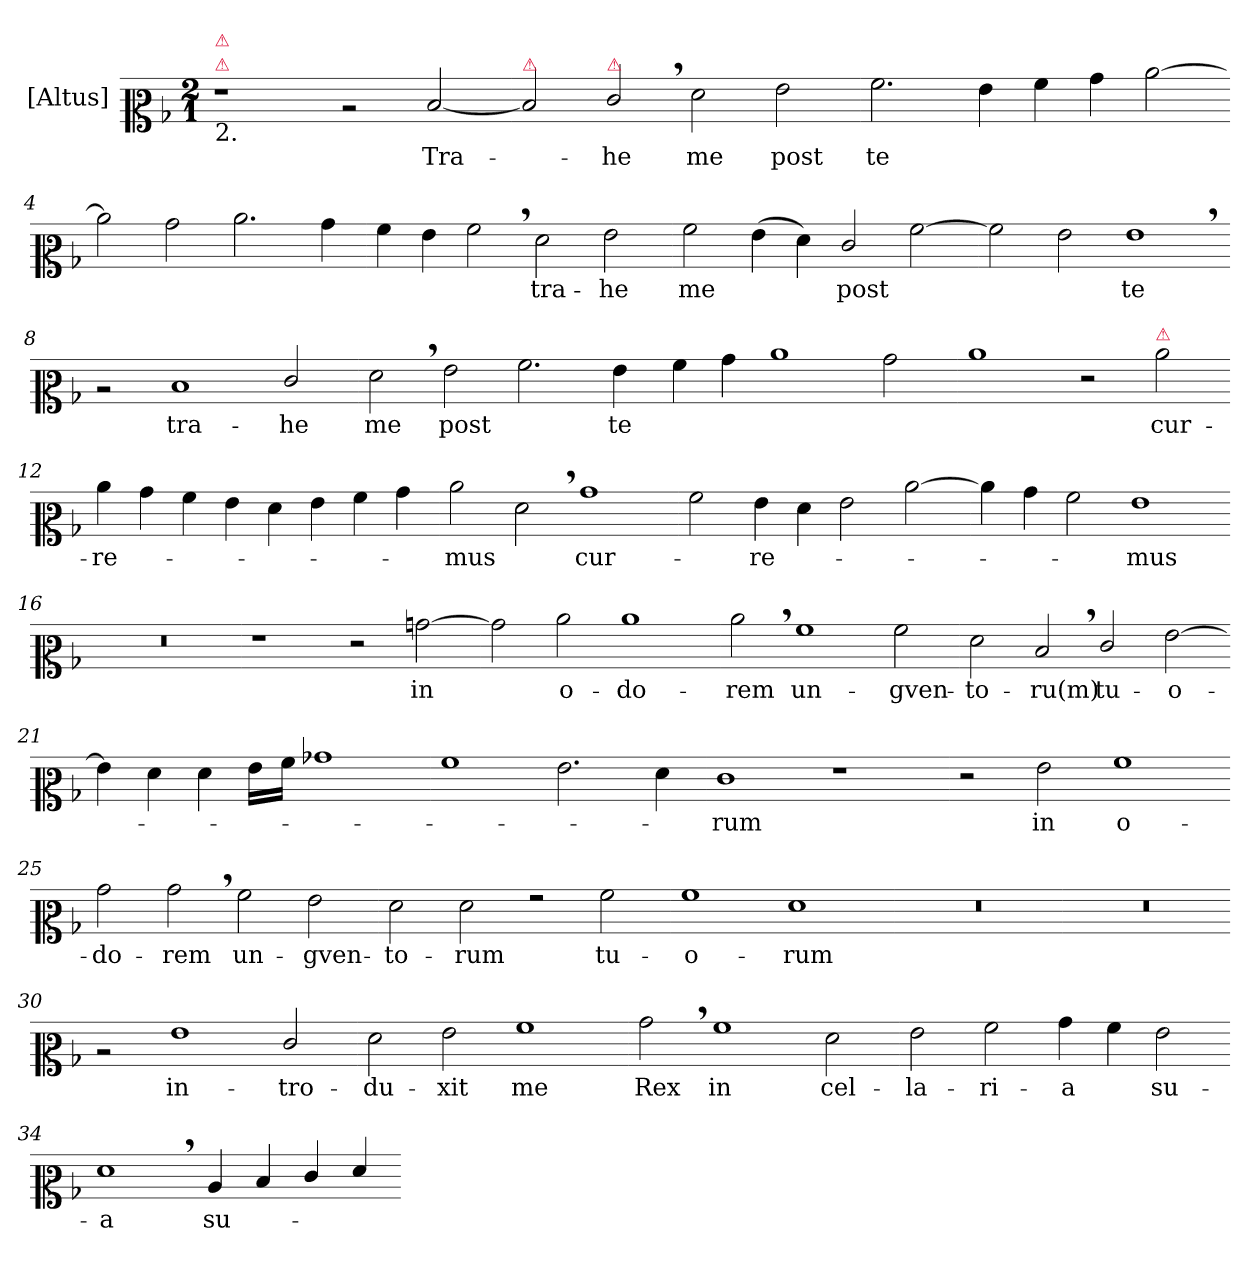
**kern	**text
*part1	*part1
*staff1	*staff1
*I"[Altus]	*
*clefC2	*
*k[b-]	*
*M2/1	*
=1	=1
!LO:TX:a:color=crimson:t=⚠	!
!LO:TX:a:color=crimson:t=⚠	!
!LO:TX:b:t=2.	!
1r	.
2rc	.
[2d/	Tra-
=2-	=2-
!LO:TX:a:color=crimson:t=⚠	!
2d/]	.
!LO:TX:a:color=crimson:t=⚠	!
2e,</	-he
2f\	me
2g\	post
=3-	=3-
2.a\	te
4g\	.
4a\	.
4b-\	.
[2cc\	.
=4-	=4-
2cc\]	.
2b-\	.
2.cc\	.
4b-\	.
=5-	=5-
4a\	.
4g\	.
2a,<\	.
2f\	tra-
2g\	-he
=6-	=6-
2a\	me
(>4g\	.
4f\)	.
2e/	post
[2a\	.
=7-	=7-
2a\]	.
2g\	.
1g,<	te
=8-	=8-
2rc	.
1d	tra-
2e/	-he
=9-	=9-
2f,<\	me
2g\	post
2.a\	.
4g\	te
=10-	=10-
4a\	.
4b-\	.
1cc	.
2b-\	.
=11-	=11-
1cc	.
2r	.
!LO:TX:a:color=crimson:t=⚠	!
2cc\	cur-
=12-	=12-
4cc\	-re-
4b-\	.
4a\	.
4g\	.
4f\	.
4g\	.
4a\	.
4b-\	.
=13-	=13-
2cc\	-mus
2f,<\	.
1b-	cur-
=14-	=14-
2a\	.
4g\	-re-
4f\	.
2g\	.
[2cc\	.
=15-	=15-
4cc\]	.
4b-\	.
2a\	.
1g	-mus
=16-	=16-
0r	.
=17-	=17-
1r	.
2r	.
[2bn\	in
=18-	=18-
2b\]	.
2cc\	o-
1cc	-do-
=19-	=19-
2cc,<\	-rem
1a	un-
2a\	-gven-
=20-	=20-
2f\	-to-
2d,</	-ru(m)
2e/	tu-
[2g\	-o-
=21-	=21-
4g\]	.
4f\	.
4f\	.
!LO:N:vis=16	!
8g\LL	.
!LO:N:vis=16	!
8a\JJ	.
1b-X	.
=22-	=22-
1a	.
2.g\	.
4f\	.
=23-	=23-
1e	-rum
1r	.
=24-	=24-
2r	.
2g\	in
1a	o-
=25-	=25-
2b-\	-do-
2b-,<\	-rem
2a\	un-
2g\	-gven-
=26-	=26-
2f\	-to-
2f\	-rum
2rg	.
2a\	tu-
=27-	=27-
1a	-o-
1f	-rum
=28-	=28-
0r	.
=29-	=29-
0r	.
=30-	=30-
2rc	.
1g	in-
2e/	-tro-
=31-	=31-
2f\	-du-
2g\	-xit
1a	me
=32-	=32-
2b-,<\	Rex
1a	in
2f\	cel-
=33-	=33-
2g\	-la-
2a\	-ri-
4b-\	-a
4a\	.
2g\	su-
=34-	=34-
1f,<	-a
4c/	su-
4d/	.
4e/	.
4f/	.
=-	=-
*-	*-
